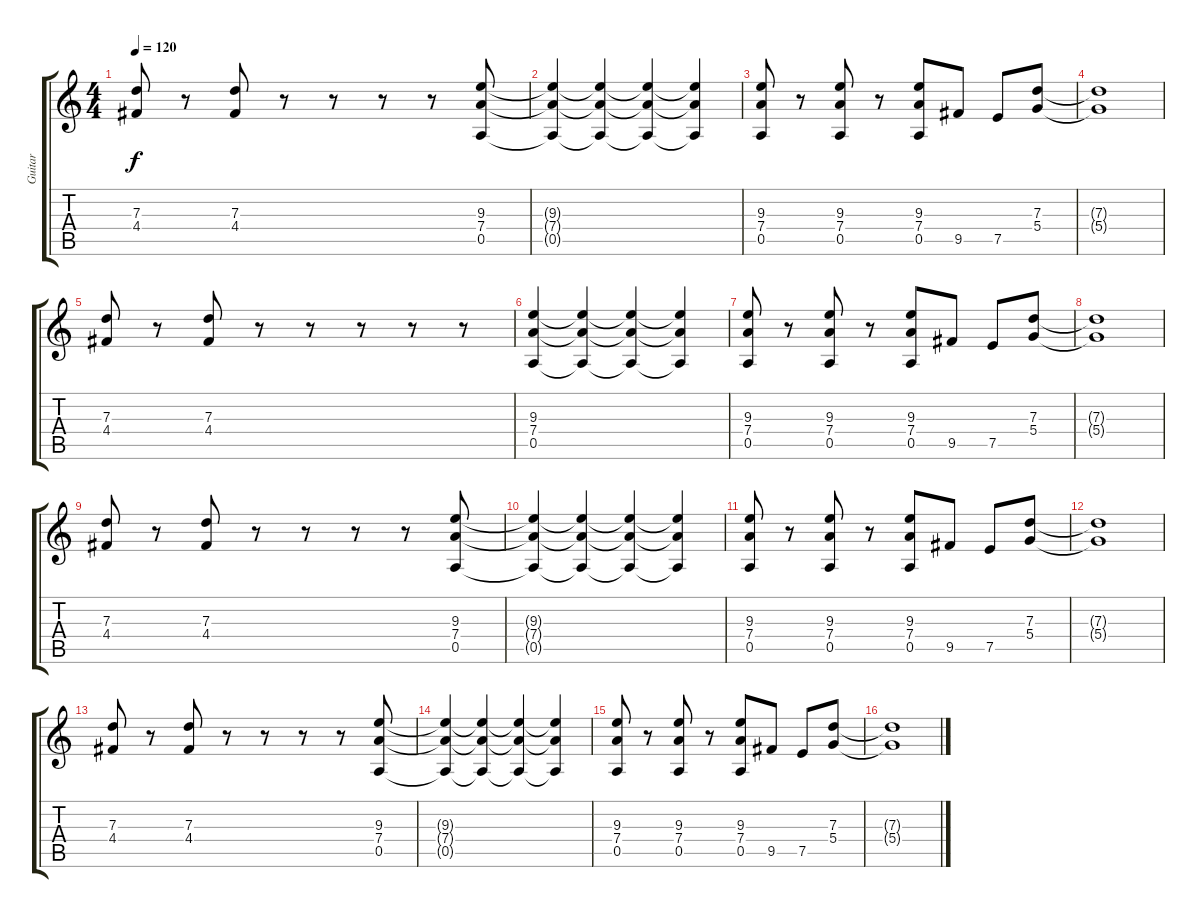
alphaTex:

\track ("Guitar" "Guitar") {instrument distortionguitar}
\staff {score tabs}
\tuning (E4 B3 G3 D3 A2 E2) {hide}
\ts (4 4)
\tempo 120
\clef g2
\ks c
(7.3 4.4).8{dy f} r.8 (7.3 4.4).8 r.8 r.8 r.8 r.8 (9.3 7.4 0.5).8 |
(9.3{t} 7.4{t} 0.5{t}).4 (9.3{t} 7.4{t} 0.5{t}).4 (9.3{t} 7.4{t} 0.5{t}).4 (9.3{t} 7.4{t} 0.5{t}).4 |
(9.3 7.4 0.5).8 r.8 (9.3 7.4 0.5).8 r.8 (9.3 7.4 0.5).8 9.5.8 7.5.8 (7.3 5.4).8 |
(7.3{t} 5.4{t}).1 |
(7.3 4.4).8 r.8 (7.3 4.4).8 r.8 r.8 r.8 r.8 r.8 |
(9.3 7.4 0.5).4 (9.3{t} 7.4{t} 0.5{t}).4 (9.3{t} 7.4{t} 0.5{t}).4 (9.3{t} 7.4{t} 0.5{t}).4 |
(9.3 7.4 0.5).8 r.8 (9.3 7.4 0.5).8 r.8 (9.3 7.4 0.5).8 9.5.8 7.5.8 (7.3 5.4).8 |
(7.3{t} 5.4{t}).1 |
(7.3 4.4).8 r.8 (7.3 4.4).8 r.8 r.8 r.8 r.8 (9.3 7.4 0.5).8 |
(9.3{t} 7.4{t} 0.5{t}).4 (9.3{t} 7.4{t} 0.5{t}).4 (9.3{t} 7.4{t} 0.5{t}).4 (9.3{t} 7.4{t} 0.5{t}).4 |
(9.3 7.4 0.5).8 r.8 (9.3 7.4 0.5).8 r.8 (9.3 7.4 0.5).8 9.5.8 7.5.8 (7.3 5.4).8 |
(7.3{t} 5.4{t}).1 |
(7.3 4.4).8 r.8 (7.3 4.4).8 r.8 r.8 r.8 r.8 (9.3 7.4 0.5).8 |
(9.3{t} 7.4{t} 0.5{t}).4 (9.3{t} 7.4{t} 0.5{t}).4 (9.3{t} 7.4{t} 0.5{t}).4 (9.3{t} 7.4{t} 0.5{t}).4 |
(9.3 7.4 0.5).8 r.8 (9.3 7.4 0.5).8 r.8 (9.3 7.4 0.5).8 9.5.8 7.5.8 (7.3 5.4).8 |
(7.3{t} 5.4{t}).1
